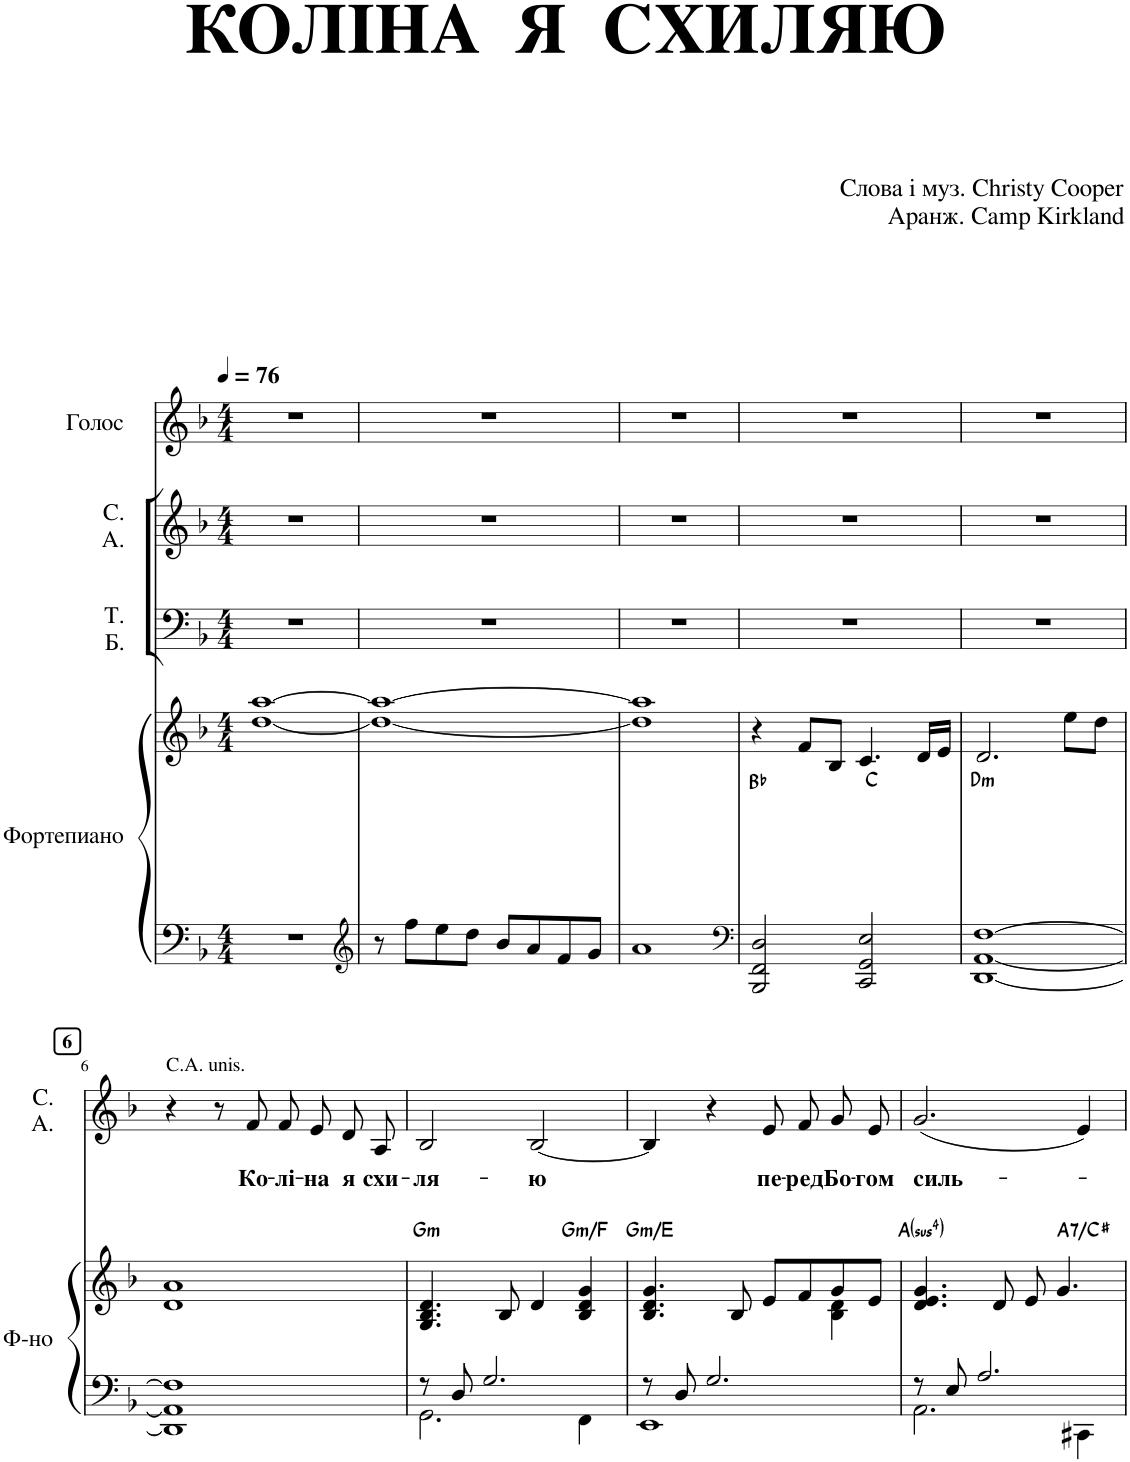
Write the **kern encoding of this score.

**kern	**kern	**harte	**kern	**kern	**text	**text	**kern
*part4	*part4	*part4	*part3	*part2	*part2	*part2	*part1
*staff5	*staff4	*	*staff3	*staff2	*staff2	*staff2	*staff1
*I"Фортепиано	*	*	*I"Т. Б.	*I"С. А.	*	*	*I"Голос
*clefF4	*clefG2	*	*clefF4	*clefG2	*	*	*clefG2
*k[b-]	*k[b-]	*	*k[b-]	*k[b-]	*	*	*k[b-]
*M4/4	*M4/4	*	*M4/4	*M4/4	*	*	*M4/4
*MM76	*MM76	*	*MM76	*MM76	*	*	*MM76
=1	=1	=1	=1	=1	=1	=1	=1
1r	[1dd [1aa	.	1r	1r	.	.	1r
=2	=2	=2	=2	=2	=2	=2	=2
*clefG2	*	*	*	*	*	*	*
8r	1dd_ 1aa_	.	1r	1r	.	.	1r
8ff\L	.	.	.	.	.	.	.
8ee\	.	.	.	.	.	.	.
8dd\J	.	.	.	.	.	.	.
8b-/L	.	.	.	.	.	.	.
8a/	.	.	.	.	.	.	.
8f/	.	.	.	.	.	.	.
8g/J	.	.	.	.	.	.	.
=3	=3	=3	=3	=3	=3	=3	=3
1a	1dd] 1aa]	.	1r	1r	.	.	1r
=4	=4	=4	=4	=4	=4	=4	=4
*clefF4	*	*	*	*	*	*	*
2BBB-/ 2FF/ 2D/	4r	Bb:maj	1r	1r	.	.	1r
.	8f/L	.	.	.	.	.	.
.	8B-/J	.	.	.	.	.	.
2CC/ 2GG/ 2E/	4.c/	C:maj	.	.	.	.	.
.	16d/LL	.	.	.	.	.	.
.	16e/JJ	.	.	.	.	.	.
=5	=5	=5	=5	=5	=5	=5	=5
!	!	!LO:H:kt=m	!	!	!	!	!
[1DD [1AA [1F	2.d/	D:min	1r	1r	.	.	1r
.	8ee\L	.	.	.	.	.	.
.	8dd\J	.	.	.	.	.	.
!!LO:LB:g=z
!!LO:REH:place=s1:a:B:cj:t=6
=6	=6	=6	=6	=6	=6	=6	=6
!	!	!	!	!	!	!	!LO:TX:a:t=C.A. unis.
1DD] 1AA] 1F]	1d 1a	.	1r	4r	.	.	1r
.	.	.	.	8r	.	.	.
!	!	!	!	!	!	!LO:LY:b	!
.	.	.	.	8f/	.	Ко-	.
!	!	!	!	!	!	!LO:LY:b	!
.	.	.	.	8f/L	.	-лі-	.
!	!	!	!	!	!	!LO:LY:b	!
.	.	.	.	8e/J	.	-на	.
!	!	!	!	!	!	!LO:LY:b	!
.	.	.	.	8d/L	.	я	.
!	!	!	!	!	!	!LO:LY:b	!
.	.	.	.	8A/J	.	схи-	.
=7	=7	=7	=7	=7	=7	=7	=7
*^	*	*	*	*	*	*	*
!	!	!	!LO:H:kt=m	!	!	!	!LO:LY:b	!
8r	2.GG\	4.G/ 4.B-/ 4.d/	G:min	1r	2B-/	.	-ля-	1r
8D/	.	.	.	.	.	.	.	.
2.G/	.	.	.	.	.	.	.	.
.	.	8B-/	.	.	.	.	.	.
!	!	!	!	!	!	!	!LO:LY:b	!
.	.	4d/	.	.	[2B-/	.	-ю	.
!	!	!	!LO:H:kt=m	!	!	!	!	!
.	4FF\	4B-/ 4d/ 4g/	G:min/b7	.	.	.	.	.
=8	=8	=8	=8	=8	=8	=8	=8	=8
*	*	*^	*	*	*	*	*	*
!	!	!	!	!LO:H:kt=m	!	!	!	!	!
8r	1EE	4.B-/ 4.d/ 4.g/	2.ryy	G:min/6	1r	4B-/]	.	.	1r
8D/	.	.	.	.	.	.	.	.	.
2.G/	.	.	.	.	.	4r	.	.	.
.	.	8B-/	.	.	.	.	.	.	.
!	!	!	!	!	!	!	!	!LO:LY:b	!
.	.	8e/L	.	.	.	8e/L	.	пе-	.
!	!	!	!	!	!	!	!	!LO:LY:b	!
.	.	8f/	.	.	.	8f/J	.	-ред	.
!	!	!	!	!	!	!	!	!LO:LY:b	!
.	.	8g/	4B-\ 4d\	.	.	8g/L	.	Бо-	.
!	!	!	!	!	!	!	!	!LO:LY:b	!
.	.	8e/J	.	.	.	8e/J	.	-гом	.
=9	=9	=9	=9	=9	=9	=9	=9	=9	=9
!	!	!	!	!LO:H:kt=4	!	!	!	!LO:LY:b	!
8r	2.AA\	4.d/ 4.e/ 4.g/	2.ryy	A:sus4	1r	(2.g/	.	силь-	1r
8E/	.	.	.	.	.	.	.	.	.
2.A/	.	.	.	.	.	.	.	.	.
.	.	8d/	.	.	.	.	.	.	.
.	.	8e/	.	.	.	.	.	.	.
.	.	4.g/	.	.	.	.	.	.	.
!	!	!	!	!LO:H:kt=7	!	!	!	!	!
.	4CC#X\	.	4ryy	A:7/3	.	4e/)	.	.	.
*v	*v	*	*	*	*	*	*	*	*
*	*v	*v	*	*	*	*	*	*
=	=	=	=	=	=	=	=
*-	*-	*-	*-	*-	*-	*-	*-
